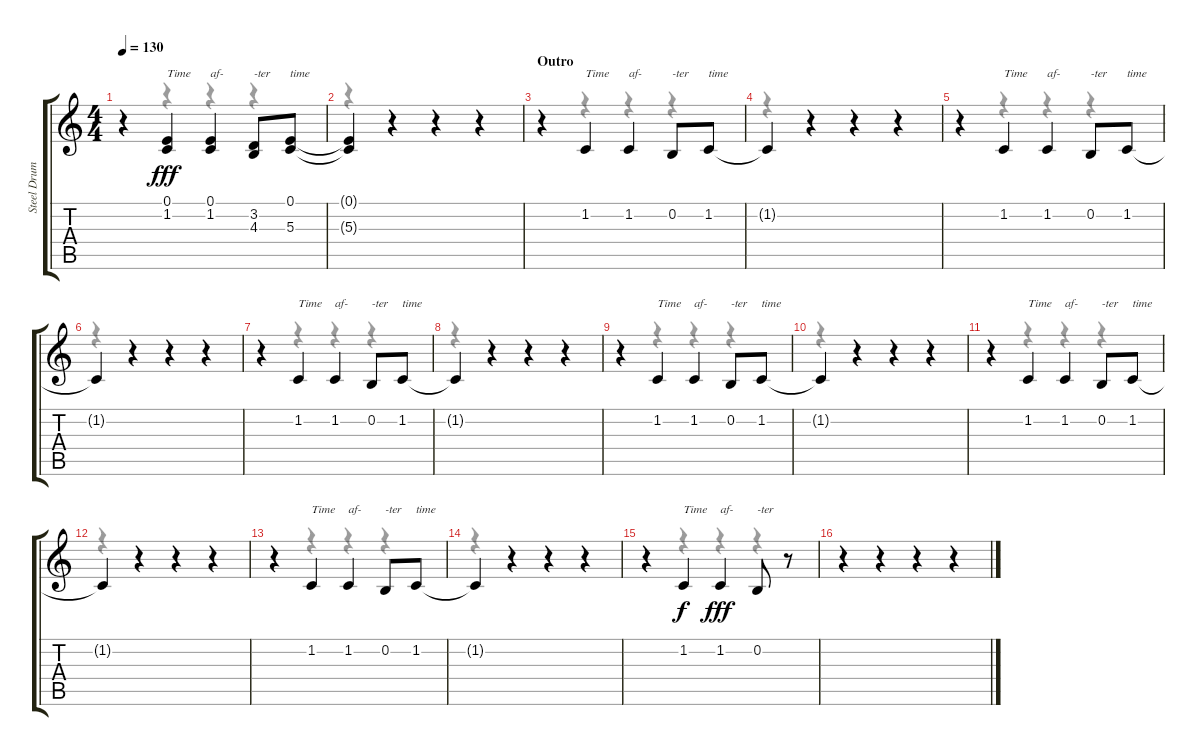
\track ("Steel Drums" "Steel Drum") {instrument steeldrums}
\staff {score tabs}
\tuning (E4 B3 G3 D3 A2 E2) {hide}
\voice
\ts (4 4)
\tempo 130
\clef g2
\ks c
r.4{dy f} (0.1 1.2).4{txt "Time" dy fff} (0.1 1.2).4{txt "af-"} (3.2 4.3).8{txt "-ter"} (0.1 5.3).8{txt "time"} |
(0.1{t} 5.3{t}).4 r.4 r.4 r.4 |
\section ("" "Outro")
r.4 1.2.4{txt "Time"} 1.2.4{txt "af-"} 0.2.8{txt "-ter"} 1.2.8{txt "time"} |
1.2{t}.4 r.4 r.4 r.4 |
r.4 1.2.4{txt "Time"} 1.2.4{txt "af-"} 0.2.8{txt "-ter"} 1.2.8{txt "time"} |
1.2{t}.4 r.4 r.4 r.4 |
r.4 1.2.4{txt "Time"} 1.2.4{txt "af-"} 0.2.8{txt "-ter"} 1.2.8{txt "time"} |
1.2{t}.4 r.4 r.4 r.4 |
r.4 1.2.4{txt "Time"} 1.2.4{txt "af-"} 0.2.8{txt "-ter"} 1.2.8{txt "time"} |
1.2{t}.4 r.4 r.4 r.4 |
r.4 1.2.4{txt "Time"} 1.2.4{txt "af-"} 0.2.8{txt "-ter"} 1.2.8{txt "time"} |
1.2{t}.4 r.4 r.4 r.4 |
r.4 1.2.4{txt "Time"} 1.2.4{txt "af-"} 0.2.8{txt "-ter"} 1.2.8{txt "time"} |
1.2{t}.4 r.4 r.4 r.4 |
r.4 1.2.4{txt "Time" dy f} 1.2.4{txt "af-" dy fff} 0.2.8{txt "-ter"} r.8 |
r.4 r.4 r.4 r.4
\voice
\clef g2
\ottava regular
\simile none
\ks c
r.4{dy f} r.4 r.4 r.4 |
r.4 r.4 r.4 r.4 |
r.4 r.4 r.4 r.4 |
r.4 r.4 r.4 r.4 |
r.4 r.4 r.4 r.4 |
r.4 r.4 r.4 r.4 |
r.4 r.4 r.4 r.4 |
r.4 r.4 r.4 r.4 |
r.4 r.4 r.4 r.4 |
r.4 r.4 r.4 r.4 |
r.4 r.4 r.4 r.4 |
r.4 r.4 r.4 r.4 |
r.4 r.4 r.4 r.4 |
r.4 r.4 r.4 r.4 |
r.4 r.4 r.4 r.4 |
r.4 r.4 r.4 r.4
